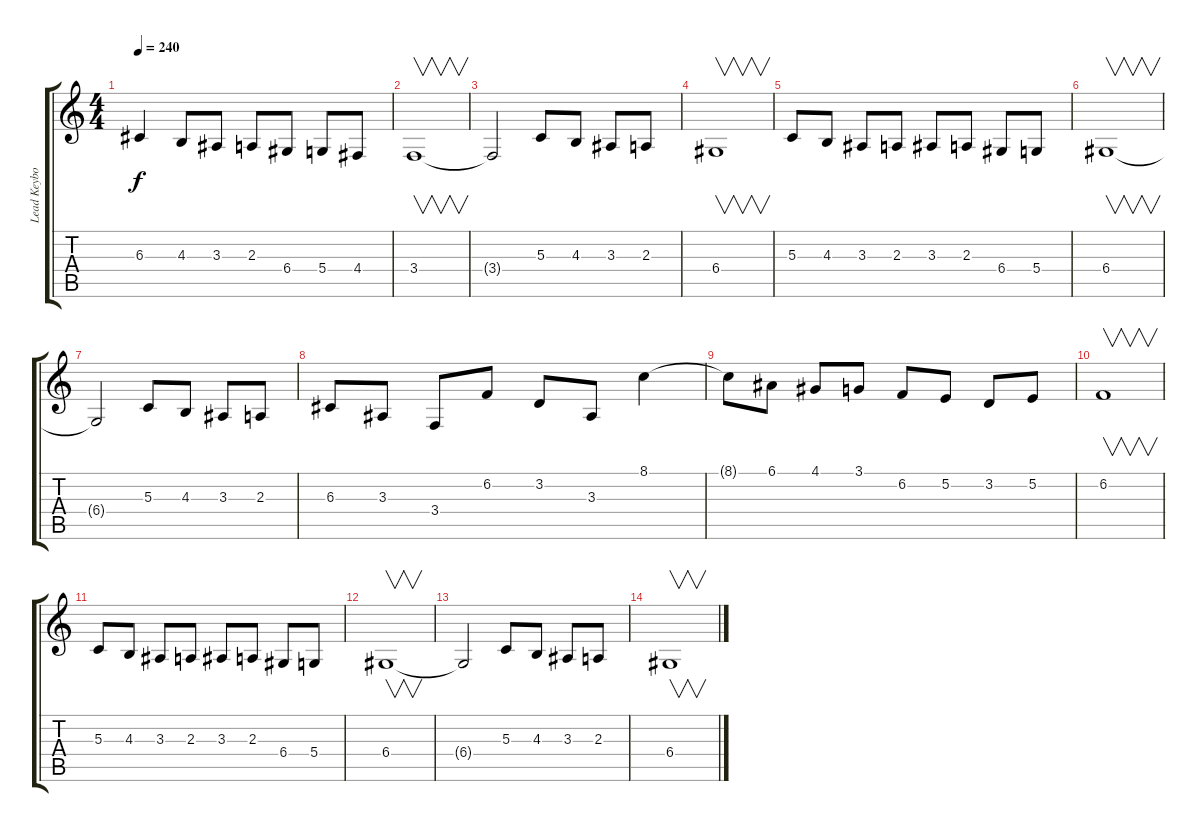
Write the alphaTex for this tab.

\track ("Lead Keyboard" "Lead Keybo") {instrument lead1square}
\staff {score tabs}
\tuning (E4 B3 G3 D3 A2 E2) {hide}
\ts (4 4)
\tempo 240
\clef g2
\ks c
6.3.4{dy f} 4.3.8 3.3.8 2.3.8 6.4.8 5.4.8 4.4.8 |
3.4.1{v} |
3.4{t}.2 5.3.8 4.3.8 3.3.8 2.3.8 |
6.4.1{v} |
5.3.8 4.3.8 3.3.8 2.3.8 3.3.8 2.3.8 6.4.8 5.4.8 |
6.4.1{v} |
6.4{t}.2 5.3.8 4.3.8 3.3.8 2.3.8 |
6.3.8 3.3.8 3.4.8 6.2.8 3.2.8 3.3.8 8.1.4 |
8.1{t}.8 6.1.8 4.1.8 3.1.8 6.2.8 5.2.8 3.2.8 5.2.8 |
6.2.1{v} |
5.3.8 4.3.8 3.3.8 2.3.8 3.3.8 2.3.8 6.4.8 5.4.8 |
6.4.1{v} |
6.4{t}.2 5.3.8 4.3.8 3.3.8 2.3.8 |
6.4.1{v}
